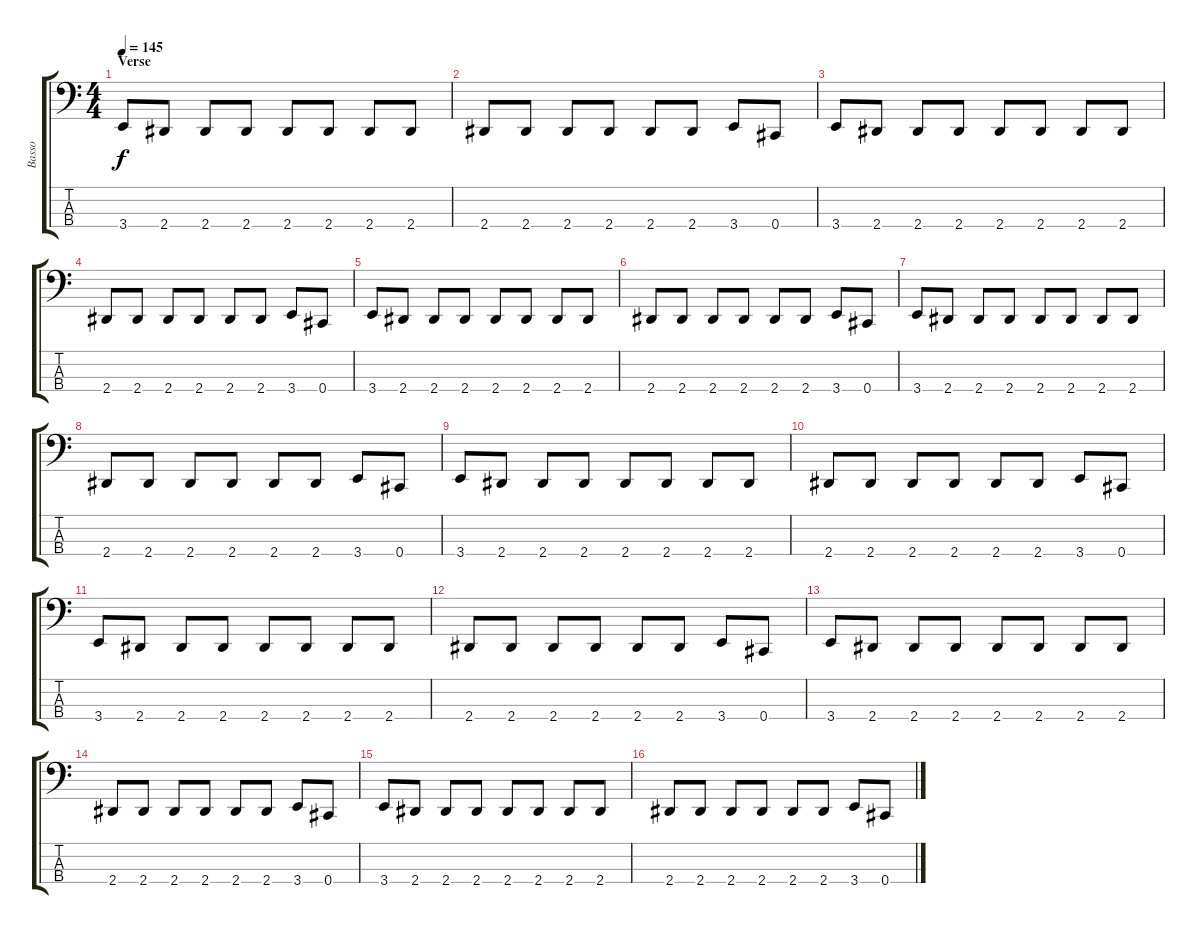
\track ("Basso" "Basso") {instrument electricbassfinger}
\staff {score tabs}
\tuning (G2 D2 A1 Db1) {hide}
\ts (4 4)
\section ("" "Verse")
\tempo 145
\clef f4
\ks c
3.4.8{dy f} 2.4.8 2.4.8 2.4.8 2.4.8 2.4.8 2.4.8 2.4.8 |
2.4.8 2.4.8 2.4.8 2.4.8 2.4.8 2.4.8 3.4.8 0.4.8 |
3.4.8 2.4.8 2.4.8 2.4.8 2.4.8 2.4.8 2.4.8 2.4.8 |
2.4.8 2.4.8 2.4.8 2.4.8 2.4.8 2.4.8 3.4.8 0.4.8 |
3.4.8 2.4.8 2.4.8 2.4.8 2.4.8 2.4.8 2.4.8 2.4.8 |
2.4.8 2.4.8 2.4.8 2.4.8 2.4.8 2.4.8 3.4.8 0.4.8 |
3.4.8 2.4.8 2.4.8 2.4.8 2.4.8 2.4.8 2.4.8 2.4.8 |
2.4.8 2.4.8 2.4.8 2.4.8 2.4.8 2.4.8 3.4.8 0.4.8 |
3.4.8 2.4.8 2.4.8 2.4.8 2.4.8 2.4.8 2.4.8 2.4.8 |
2.4.8 2.4.8 2.4.8 2.4.8 2.4.8 2.4.8 3.4.8 0.4.8 |
3.4.8 2.4.8 2.4.8 2.4.8 2.4.8 2.4.8 2.4.8 2.4.8 |
2.4.8 2.4.8 2.4.8 2.4.8 2.4.8 2.4.8 3.4.8 0.4.8 |
3.4.8 2.4.8 2.4.8 2.4.8 2.4.8 2.4.8 2.4.8 2.4.8 |
2.4.8 2.4.8 2.4.8 2.4.8 2.4.8 2.4.8 3.4.8 0.4.8 |
3.4.8 2.4.8 2.4.8 2.4.8 2.4.8 2.4.8 2.4.8 2.4.8 |
2.4.8 2.4.8 2.4.8 2.4.8 2.4.8 2.4.8 3.4.8 0.4.8
